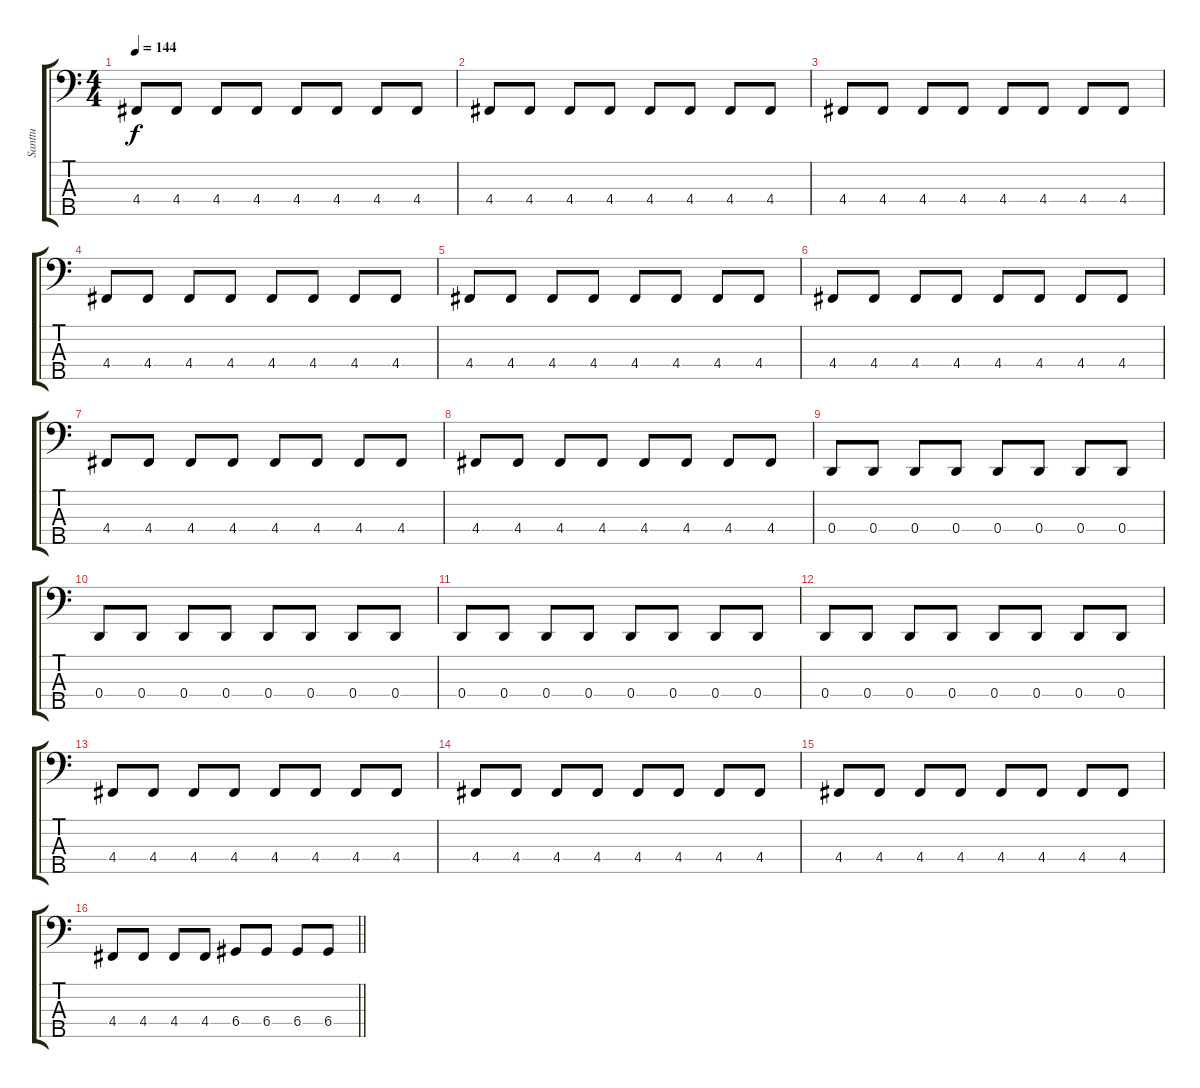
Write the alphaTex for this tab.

\track ("Santtu" "Santtu") {instrument electricbasspick}
\staff {score tabs}
\tuning (G2 D2 A1 D1 A0) {hide}
\ts (4 4)
\tempo 144
\clef f4
\ks c
4.4.8{dy f} 4.4.8 4.4.8 4.4.8 4.4.8 4.4.8 4.4.8 4.4.8 |
4.4.8 4.4.8 4.4.8 4.4.8 4.4.8 4.4.8 4.4.8 4.4.8 |
4.4.8 4.4.8 4.4.8 4.4.8 4.4.8 4.4.8 4.4.8 4.4.8 |
4.4.8 4.4.8 4.4.8 4.4.8 4.4.8 4.4.8 4.4.8 4.4.8 |
4.4.8 4.4.8 4.4.8 4.4.8 4.4.8 4.4.8 4.4.8 4.4.8 |
4.4.8 4.4.8 4.4.8 4.4.8 4.4.8 4.4.8 4.4.8 4.4.8 |
4.4.8 4.4.8 4.4.8 4.4.8 4.4.8 4.4.8 4.4.8 4.4.8 |
4.4.8 4.4.8 4.4.8 4.4.8 4.4.8 4.4.8 4.4.8 4.4.8 |
0.4.8 0.4.8 0.4.8 0.4.8 0.4.8 0.4.8 0.4.8 0.4.8 |
0.4.8 0.4.8 0.4.8 0.4.8 0.4.8 0.4.8 0.4.8 0.4.8 |
0.4.8 0.4.8 0.4.8 0.4.8 0.4.8 0.4.8 0.4.8 0.4.8 |
0.4.8 0.4.8 0.4.8 0.4.8 0.4.8 0.4.8 0.4.8 0.4.8 |
4.4.8 4.4.8 4.4.8 4.4.8 4.4.8 4.4.8 4.4.8 4.4.8 |
4.4.8 4.4.8 4.4.8 4.4.8 4.4.8 4.4.8 4.4.8 4.4.8 |
4.4.8 4.4.8 4.4.8 4.4.8 4.4.8 4.4.8 4.4.8 4.4.8 |
\barLineRight lightlight
4.4.8 4.4.8 4.4.8 4.4.8 6.4.8 6.4.8 6.4.8 6.4.8
